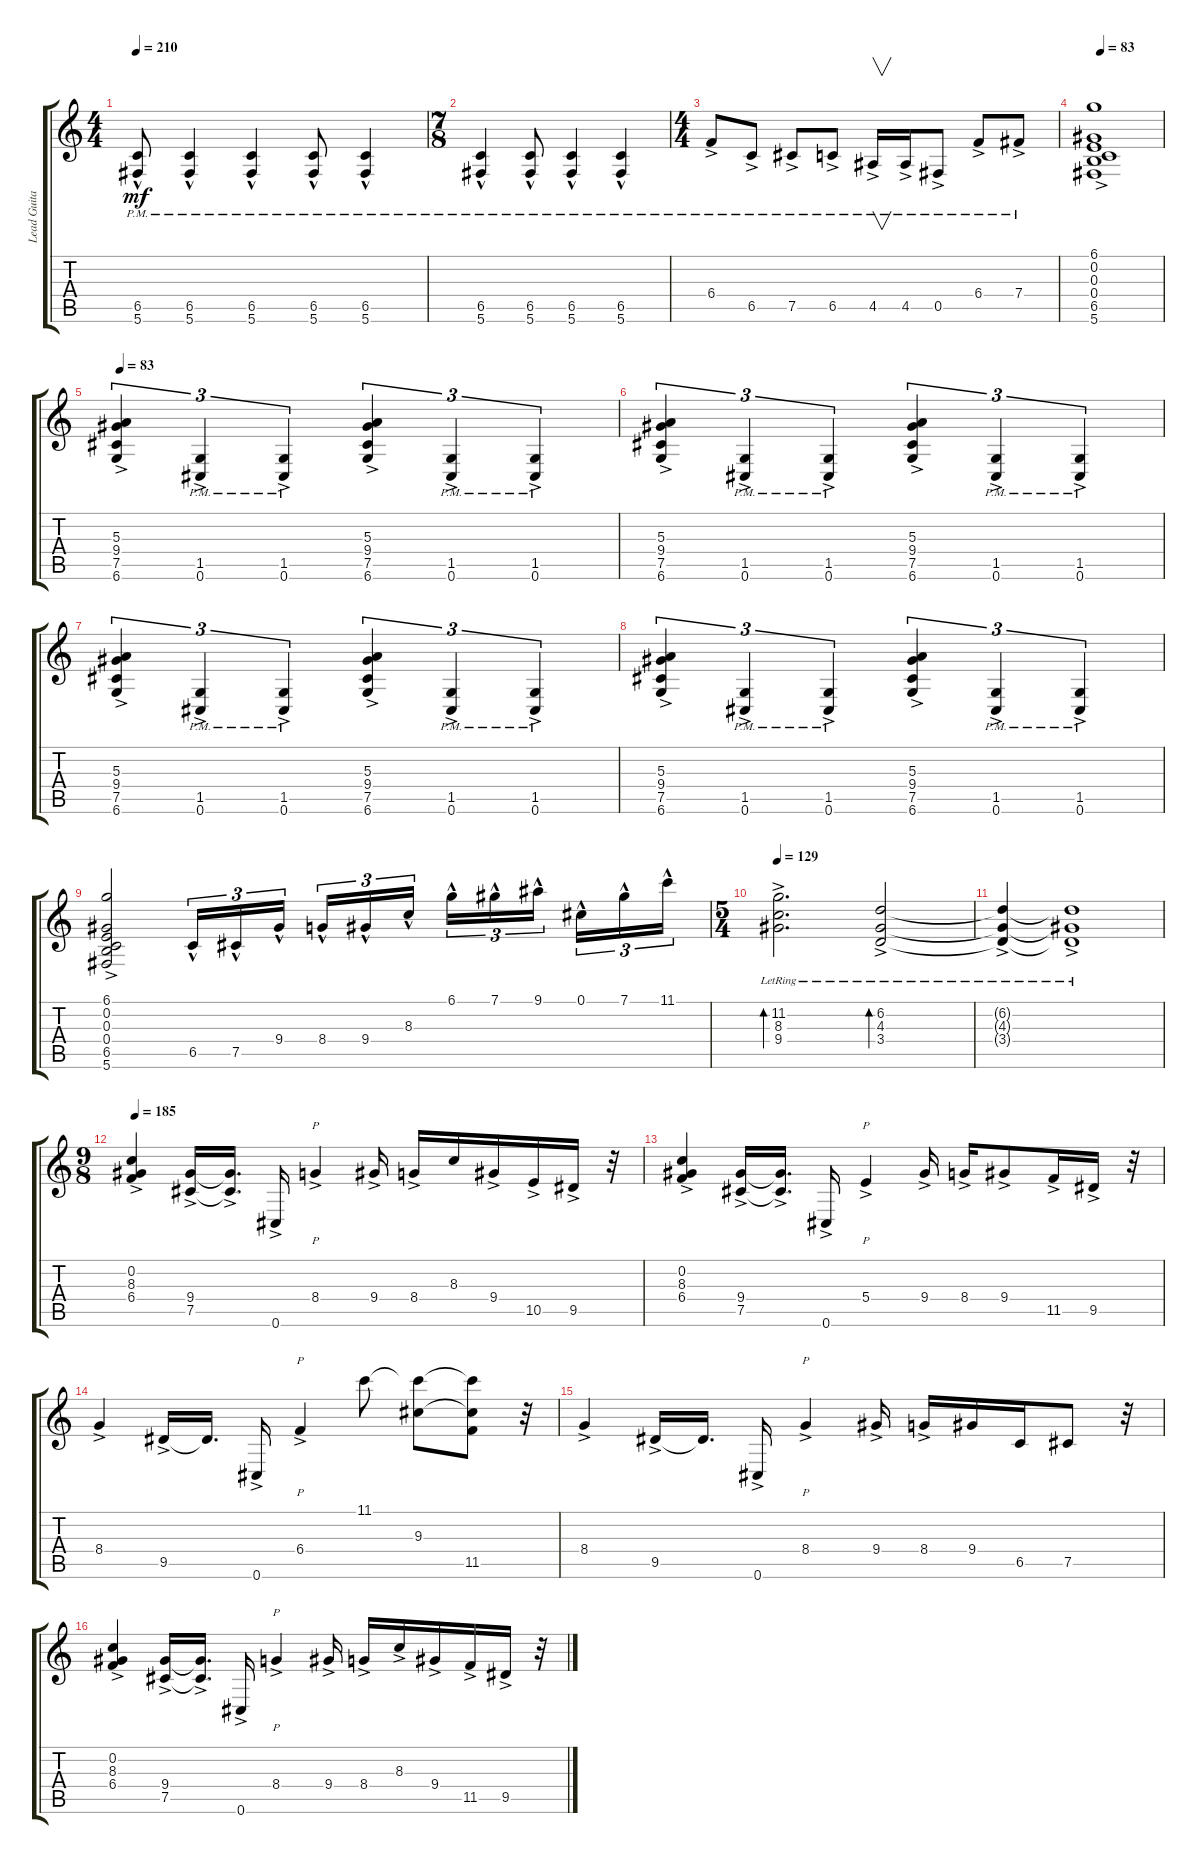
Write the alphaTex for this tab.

\track ("Lead Guitarist" "Lead Guita") {instrument distortionguitar}
\staff {score tabs}
\tuning (Db4 Ab3 E3 B2 Gb2 Db2) {hide}
\ts (4 4)
\tempo 210
\clef g2
\ks c
(6.5{hac pm} 5.6{hac pm}).8{dy mf} (6.5{hac pm} 5.6{hac pm}).4 (6.5{hac pm} 5.6{hac pm}).4 (6.5{hac pm} 5.6{hac pm}).8 (6.5{hac pm} 5.6{hac pm}).4 |
\ts (7 8)
(6.5{hac pm} 5.6{hac pm}).4 (6.5{hac pm} 5.6{hac pm}).8 (6.5{hac pm} 5.6{hac pm}).4 (6.5{hac pm} 5.6{hac pm}).4 |
\ts (4 4)
6.4{ac pm}.8 6.5{ac pm}.8 7.5{ac pm}.8 6.5{ac pm}.8 4.5{ac pm}.16{v} 4.5{ac pm}.16 0.5{ac pm}.8 6.4{ac pm}.8 7.4{ac pm}.8 |
\tempo 83
(6.1{ac} 0.2{ac} 0.3{ac} 0.4{ac} 6.5{ac} 5.6{ac}).1 |
\tempo 83
(5.3{ac} 9.4{ac} 7.5{ac} 6.6{ac}).4{tu (3 2)} (1.5{ac pm} 0.6{ac pm}).4{tu (3 2)} (1.5{ac pm} 0.6{ac pm}).4{tu (3 2)} (5.3{ac} 9.4{ac} 7.5{ac} 6.6{ac}).4{tu (3 2)} (1.5{ac pm} 0.6{ac pm}).4{tu (3 2)} (1.5{ac pm} 0.6{ac pm}).4{tu (3 2)} |
(5.3{ac} 9.4{ac} 7.5{ac} 6.6{ac}).4{tu (3 2)} (1.5{ac pm} 0.6{ac pm}).4{tu (3 2)} (1.5{ac pm} 0.6{ac pm}).4{tu (3 2)} (5.3{ac} 9.4{ac} 7.5{ac} 6.6{ac}).4{tu (3 2)} (1.5{ac pm} 0.6{ac pm}).4{tu (3 2)} (1.5{ac pm} 0.6{ac pm}).4{tu (3 2)} |
(5.3{ac} 9.4{ac} 7.5{ac} 6.6{ac}).4{tu (3 2)} (1.5{ac pm} 0.6{ac pm}).4{tu (3 2)} (1.5{ac pm} 0.6{ac pm}).4{tu (3 2)} (5.3{ac} 9.4{ac} 7.5{ac} 6.6{ac}).4{tu (3 2)} (1.5{ac pm} 0.6{ac pm}).4{tu (3 2)} (1.5{ac pm} 0.6{ac pm}).4{tu (3 2)} |
(5.3{ac} 9.4{ac} 7.5{ac} 6.6{ac}).4{tu (3 2)} (1.5{ac pm} 0.6{ac pm}).4{tu (3 2)} (1.5{ac pm} 0.6{ac pm}).4{tu (3 2)} (5.3{ac} 9.4{ac} 7.5{ac} 6.6{ac}).4{tu (3 2)} (1.5{ac pm} 0.6{ac pm}).4{tu (3 2)} (1.5{ac pm} 0.6{ac pm}).4{tu (3 2)} |
(6.1{ac} 0.2{ac} 0.3{ac} 0.4{ac} 6.5{ac} 5.6{ac}).2 6.5{hac}.16{tu (3 2)} 7.5{hac}.16{tu (3 2)} 9.4{hac}.16{tu (3 2)} 8.4{hac}.16{tu (3 2)} 9.4{hac}.16{tu (3 2)} 8.3{hac}.16{tu (3 2)} 6.1{hac}.16{tu (3 2)} 7.1{hac}.16{tu (3 2)} 9.1{hac}.16{tu (3 2)} 0.1{hac}.16{tu (3 2)} 7.1{hac}.16{tu (3 2)} 11.1{hac}.16{tu (3 2)} |
\ts (5 4)
\tempo 129
(11.2{ac lr} 8.3{ac lr} 9.4{ac lr}).2{d bd 60} (6.2{ac lr} 4.3 3.4).2{bd 60} |
(6.2{ac lr t} 4.3{lr t} 3.4{lr t}).4 (6.2{ac lr t} 4.3{ac lr t} 3.4{ac t}).1 |
\ts (9 8)
\tempo 185
(0.2{ac} 8.3{ac} 6.4{ac}).4 (9.4{ac} 7.5{ac}).16 (9.4{ac t} 7.5{t}).16{d} 0.6{ac}.16 8.4{ac}.4{p} 9.4{ac}.16 8.4{ac}.16 8.3.16 9.4{ac}.16 10.5{ac}.16 9.5{ac}.16 r.32 |
(0.2{ac} 8.3{ac} 6.4{ac}).4 (9.4{ac} 7.5{ac}).16 (9.4{ac t} 7.5{t}).16{d} 0.6{ac}.16 5.4{ac}.4{p} 9.4{ac}.16 8.4{ac}.16 9.4{ac}.8 11.5{ac}.16 9.5{ac}.16 r.32 |
8.4{ac}.4 9.5{ac}.16 9.5{t}.16{d} 0.6{ac}.16 6.4{ac}.4{p} 11.1.8 (11.1{t} 9.3).8 (11.1{t} 9.3{t} 11.5).8 r.32 |
8.4{ac}.4 9.5{ac}.16 9.5{t}.16{d} 0.6{ac}.16 8.4{ac}.4{p} 9.4{ac}.16 8.4{ac}.16 9.4.16 6.5.16 7.5.8 r.32 |
(0.2{ac} 8.3{ac} 6.4{ac}).4 (9.4{ac} 7.5{ac}).16 (9.4{ac t} 7.5{t}).16{d} 0.6{ac}.16 8.4{ac}.4{p} 9.4{ac}.16 8.4{ac}.16 8.3{ac}.16 9.4{ac}.16 11.5{ac}.16 9.5{ac}.16 r.32
